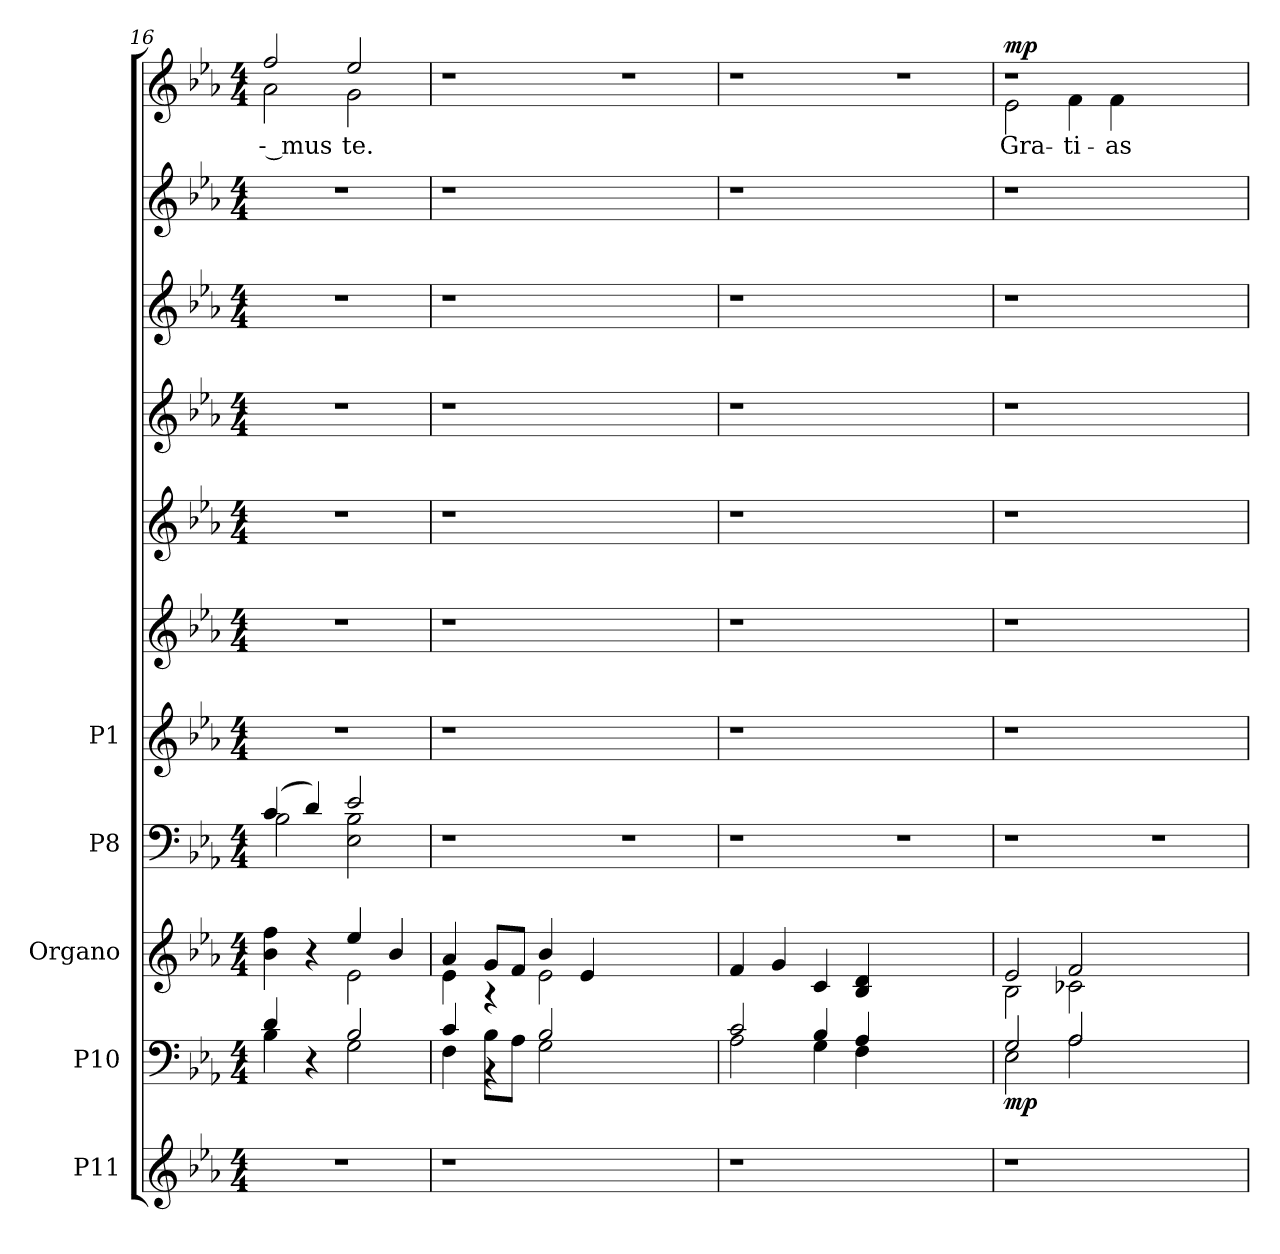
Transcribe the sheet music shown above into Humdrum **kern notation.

**kern	**kern	**dynam	**kern	**kern	**kern	**kern	**kern	**kern	**kern	**kern	**kern	**text	**dynam
*part5	*part4	*part4	*part3	*part2	*part1	*part1	*part1	*part1	*part1	*part1	*part1	*part1	*part1
*staff11	*staff10	*staff10	*staff9	*staff8	*staff7	*staff6	*staff5	*staff4	*staff3	*staff2	*staff1	*staff1	*staff1/2/3/4/5/6/7
*I"P11	*I"P10	*	*I"Organo	*I"P8	*I"P1	*	*	*	*	*	*	*	*
!!LO:PB:g=z
*clefG2	*clefF4	*	*clefG2	*clefF4	*clefG2	*clefG2	*clefG2	*clefG2	*clefG2	*clefG2	*clefG2	*	*
*k[b-e-a-]	*k[b-e-a-]	*	*k[b-e-a-]	*k[b-e-a-]	*k[b-e-a-]	*k[b-e-a-]	*k[b-e-a-]	*k[b-e-a-]	*k[b-e-a-]	*k[b-e-a-]	*k[b-e-a-]	*	*
*E-:	*E-:	*	*E-:	*E-:	*E-:	*E-:	*E-:	*E-:	*E-:	*E-:	*E-:	*	*
*M4/4	*M4/4	*	*M4/4	*M4/4	*M4/4	*M4/4	*M4/4	*M4/4	*M4/4	*M4/4	*M4/4	*	*
=16	=16	=16	=16	=16	=16	=16	=16	=16	=16	=16	=16	=16	=16
*	*^	*	*^	*^	*	*	*	*	*	*	*	*	*
!	!	!	!	!	!	!	!	!	!	!	!	!	!	!	!LO:LY:a:color=#000000	!
*	*	*	*	*	*	*	*	*	*	*	*	*	*	*^	*	*
!	!	!	!	!	!	!	!	!	!	!	!	!	!	!	!	!LO:LY:b:color=#000000	!
1r	4di/	4B-i\	.	4b-i\ 4ffi	2ryy	(4ci/	2B-i\	1r	1r	1r	1r	1r	1r	2ffi/	2a-i\	-- mus	.
.	4r	4ryy	.	4r	.	4di/)	.	.	.	.	.	.	.	.	.	.	.
!	!	!	!	!	!	!	!	!	!	!	!	!	!	!	!	!LO:LY:a:color=#000000	!
!	!	!	!	!	!	!	!	!	!	!	!	!	!	!	!	!LO:LY:b:color=#000000	!
.	2B-i/	2Gi\	.	4ee-i/	2e-i\	2e-i/	2E-i\ 2B-i	.	.	.	.	.	.	2ee-i/	2gi\	te.	.
.	.	.	.	4b-i/	.	.	.	.	.	.	.	.	.	.	.	.	.
*	*	*	*	*	*	*v	*v	*	*	*	*	*	*	*v	*v	*	*
=17	=17	=17	=17	=17	=17	=17	=17	=17	=17	=17	=17	=17	=17	=17	=17
1r	4ci/	4Fi\	.	4a-i/	4e-i\	1r	1r	1r	1r	1r	1r	1r	1r	.	.
.	8B-i\L	4r	.	8gi/L	4r	.	.	.	.	.	.	.	.	.	.
.	8A-i\J	.	.	8fi/J	.	.	.	.	.	.	.	.	.	.	.
.	2B-i/	2Gi\	.	4b-i/	2e-i\	.	.	.	.	.	.	.	.	.	.
.	.	.	.	4e-i/	.	.	.	.	.	.	.	.	.	.	.
1ryy	1ryy	1ryy	.	1ryy	1ryy	1r	1ryy	1ryy	1ryy	1ryy	1ryy	1ryy	1r	.	.
*	*	*	*	*v	*v	*	*	*	*	*	*	*	*	*	*
=18	=18	=18	=18	=18	=18	=18	=18	=18	=18	=18	=18	=18	=18	=18
1r	2ci/	2A-i\	.	4fi/	1r	1r	1r	1r	1r	1r	1r	1r	.	.
.	.	.	.	4gi/	.	.	.	.	.	.	.	.	.	.
.	4B-i/	4Gi\	.	4ci/	.	.	.	.	.	.	.	.	.	.
.	4A-i/	4Fi\	.	4B-i/ 4di	.	.	.	.	.	.	.	.	.	.
1ryy	1ryy	1ryy	.	1ryy	1r	1ryy	1ryy	1ryy	1ryy	1ryy	1ryy	1r	.	.
=19	=19	=19	=19	=19	=19	=19	=19	=19	=19	=19	=19	=19	=19	=19
*	*	*	*	*^	*	*	*	*	*	*	*	*^	*	*
!	!	!	!	!	!	!	!	!	!	!	!	!	!	!	!LO:LY:b:color=#000000	!
1r	2Gi/	2E-i\	mp	2e-i/	2B-i\	1r	1r	1r	1r	1r	1r	1r	1r	2e-i\	Gra-	mp
!	!	!	!	!	!	!	!	!	!	!	!	!	!	!	!LO:LY:b:color=#000000	!
.	2A-i/	2A-i\	.	2fi/	2c-Xi\	.	.	.	.	.	.	.	.	4fi\	-ti-	.
!	!	!	!	!	!	!	!	!	!	!	!	!	!	!	!LO:LY:b:color=#000000	!
.	.	.	.	.	.	.	.	.	.	.	.	.	.	4fi\	-as	.
1ryy	1ryy	1ryy	.	1ryy	1ryy	1r	1ryy	1ryy	1ryy	1ryy	1ryy	1ryy	1ryy	1ryy	.	.
*	*v	*v	*	*	*	*	*	*	*	*	*	*	*v	*v	*	*
*	*	*	*v	*v	*	*	*	*	*	*	*	*	*	*
=	=	=	=	=	=	=	=	=	=	=	=	=	=
*-	*-	*-	*-	*-	*-	*-	*-	*-	*-	*-	*-	*-	*-
